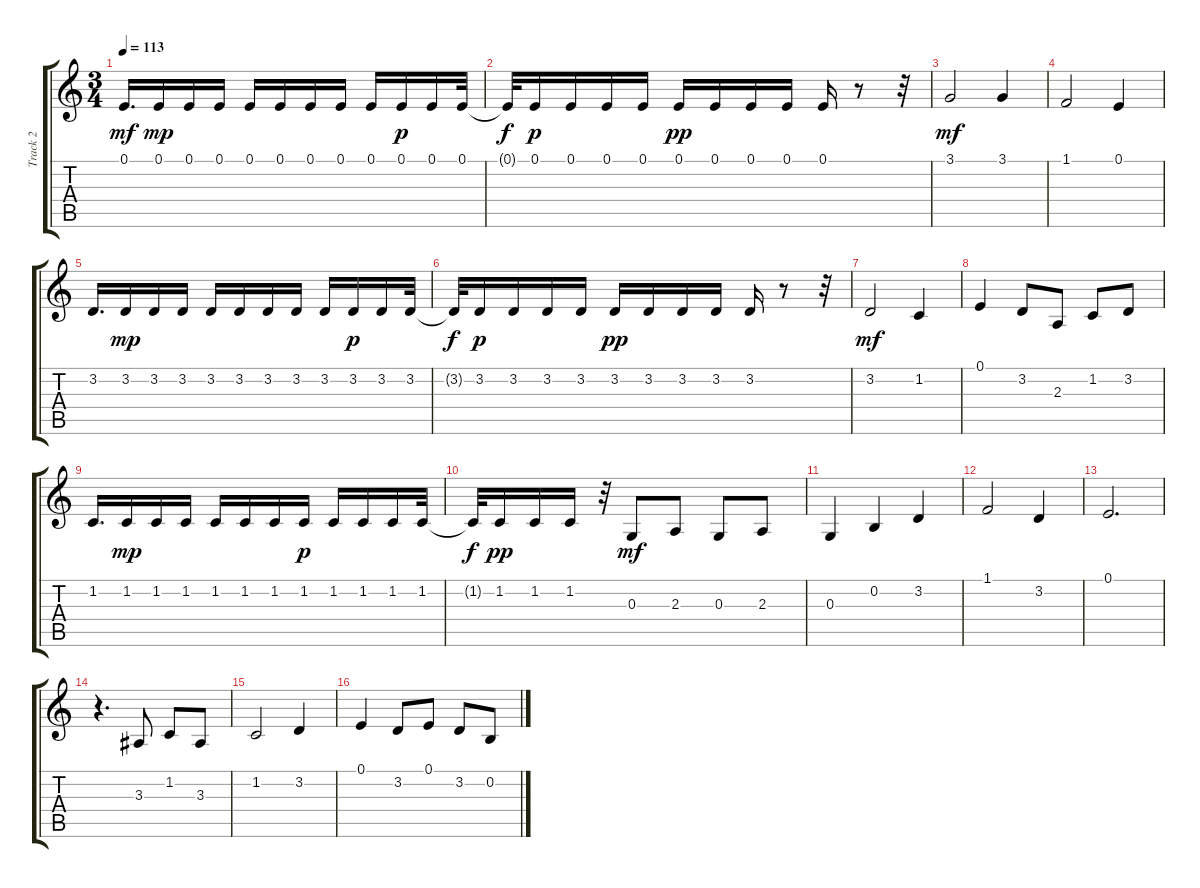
\track ("Track 2" "Track 2") {instrument vibraphone}
\staff {score tabs}
\tuning (E4 B3 G3 D3 A2 E2) {hide}
\ts (3 4)
\tempo 113
\clef g2
\ks c
0.1.16{d dy mf} 0.1.16{dy mp} 0.1.16 0.1.16 0.1.16 0.1.16 0.1.16 0.1.16 0.1.16 0.1.16{dy p} 0.1.16 0.1.32 |
0.1{t}.32{dy f} 0.1.16{dy p} 0.1.16 0.1.16 0.1.16 0.1.16{dy pp} 0.1.16 0.1.16 0.1.16 0.1.16 r.8 r.32 |
3.1.2{dy mf} 3.1.4 |
1.1.2 0.1.4 |
3.2.16{d} 3.2.16{dy mp} 3.2.16 3.2.16 3.2.16 3.2.16 3.2.16 3.2.16 3.2.16 3.2.16{dy p} 3.2.16 3.2.32 |
3.2{t}.32{dy f} 3.2.16{dy p} 3.2.16 3.2.16 3.2.16 3.2.16{dy pp} 3.2.16 3.2.16 3.2.16 3.2.16 r.8 r.32 |
3.2.2{dy mf} 1.2.4 |
0.1.4 3.2.8 2.3.8 1.2.8 3.2.8 |
1.2.16{d} 1.2.16{dy mp} 1.2.16 1.2.16 1.2.16 1.2.16 1.2.16 1.2.16{dy p} 1.2.16 1.2.16 1.2.16 1.2.32 |
1.2{t}.32{dy f} 1.2.16{dy pp} 1.2.16 1.2.16 r.32 0.3.8{dy mf} 2.3.8 0.3.8 2.3.8 |
0.3.4 0.2.4 3.2.4 |
1.1.2 3.2.4 |
0.1.2{d} |
r.4{d} 3.3.8 1.2.8 3.3.8 |
1.2.2 3.2.4 |
0.1.4 3.2.8 0.1.8 3.2.8 0.2.8
